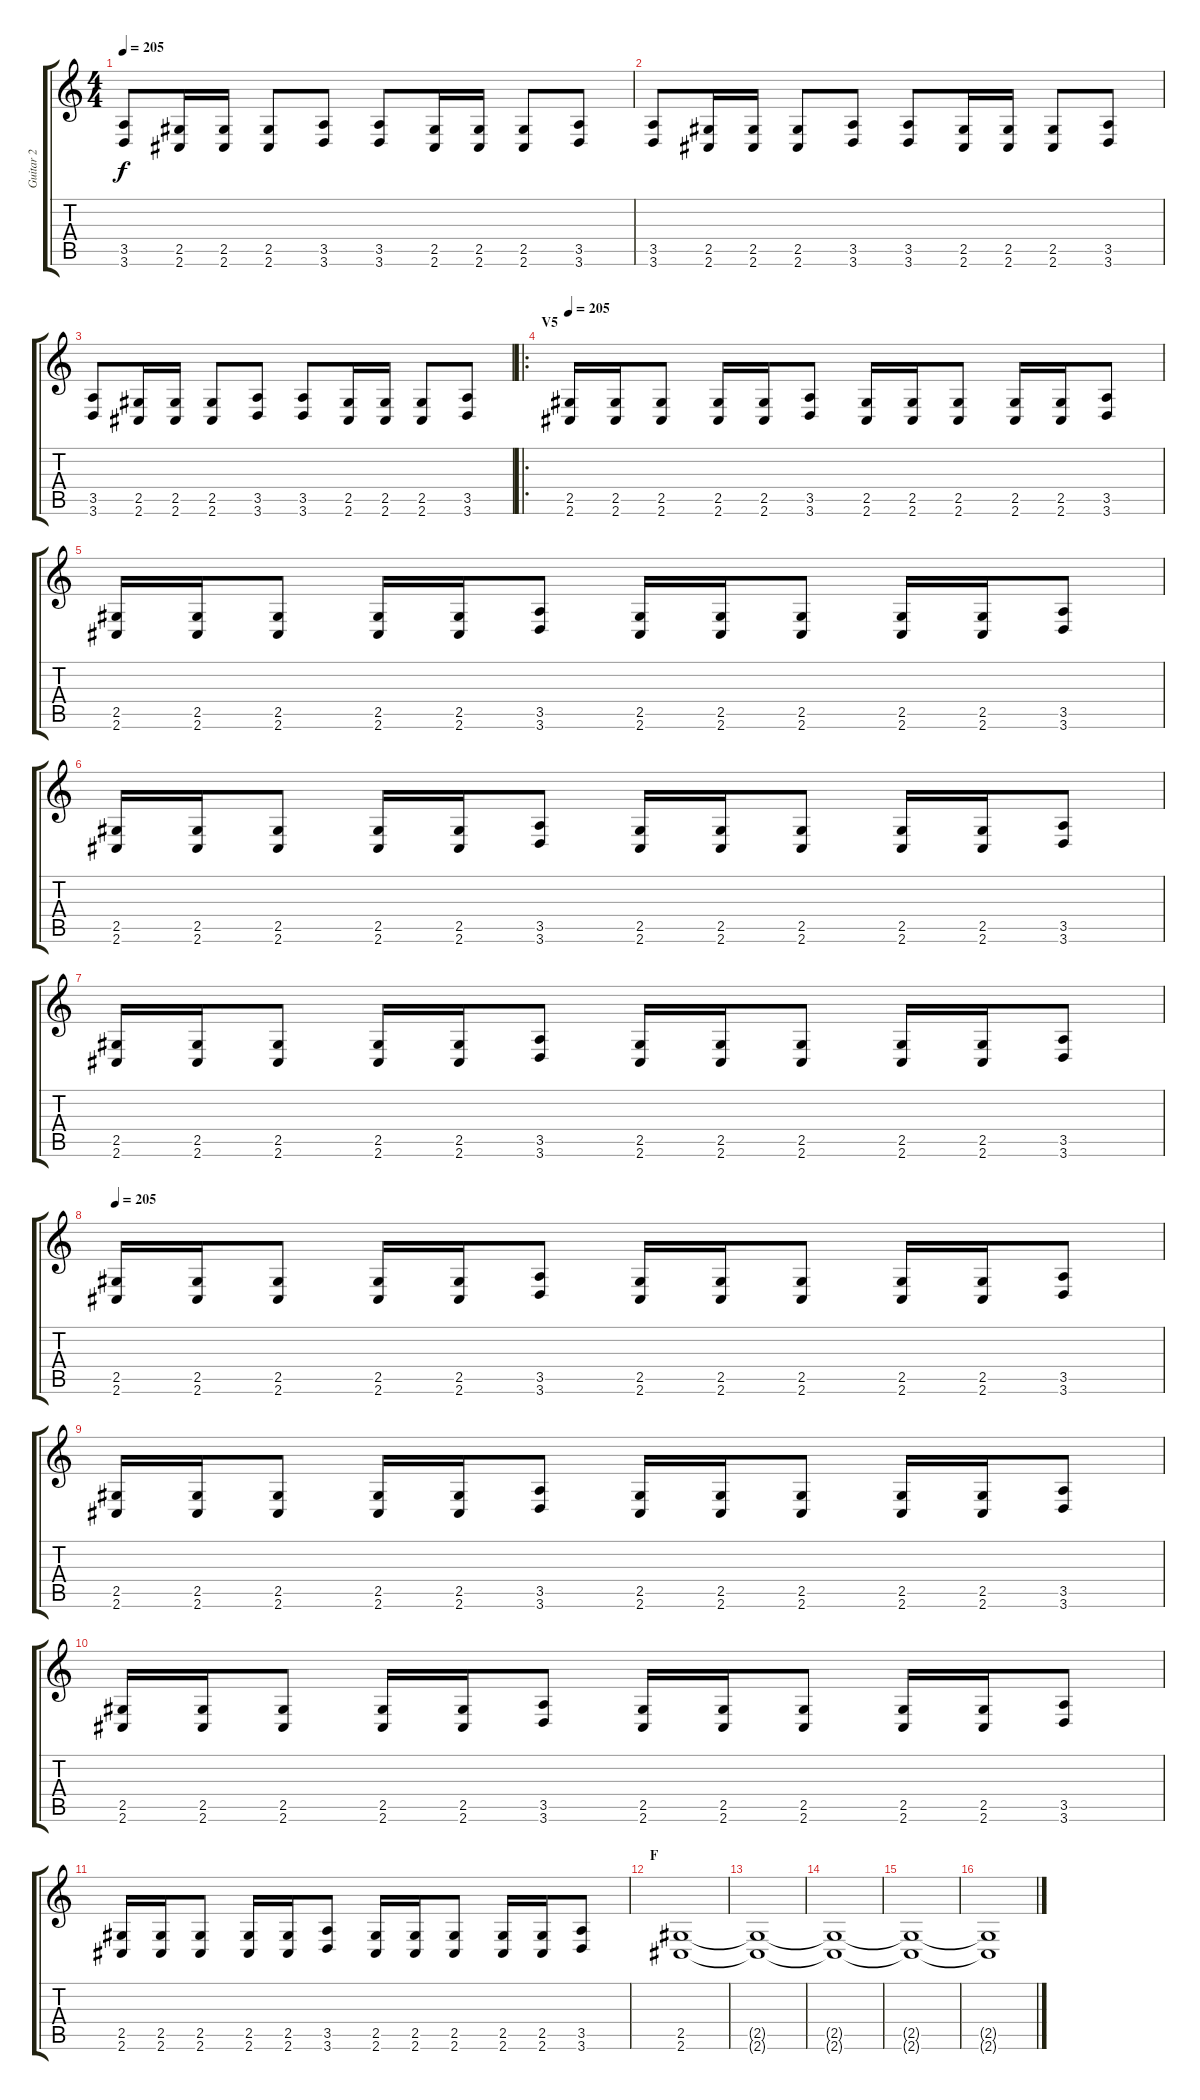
\track ("Guitar 2" "Guitar 2") {instrument overdrivenguitar}
\staff {score tabs}
\tuning (Db4 Ab3 E3 B2 Gb2 B1) {hide}
\ts (4 4)
\tempo 205
\clef g2
\ks c
(3.5 3.6).8{dy f} (2.5 2.6).16 (2.5 2.6).16 (2.5 2.6).8 (3.5 3.6).8 (3.5 3.6).8 (2.5 2.6).16 (2.5 2.6).16 (2.5 2.6).8 (3.5 3.6).8 |
(3.5 3.6).8 (2.5 2.6).16 (2.5 2.6).16 (2.5 2.6).8 (3.5 3.6).8 (3.5 3.6).8 (2.5 2.6).16 (2.5 2.6).16 (2.5 2.6).8 (3.5 3.6).8 |
(3.5 3.6).8 (2.5 2.6).16 (2.5 2.6).16 (2.5 2.6).8 (3.5 3.6).8 (3.5 3.6).8 (2.5 2.6).16 (2.5 2.6).16 (2.5 2.6).8 (3.5 3.6).8 |
\ro
\section ("" "V5")
\tempo 205
(2.5 2.6).16 (2.5 2.6).16 (2.5 2.6).8 (2.5 2.6).16 (2.5 2.6).16 (3.5 3.6).8 (2.5 2.6).16 (2.5 2.6).16 (2.5 2.6).8 (2.5 2.6).16 (2.5 2.6).16 (3.5 3.6).8 |
(2.5 2.6).16 (2.5 2.6).16 (2.5 2.6).8 (2.5 2.6).16 (2.5 2.6).16 (3.5 3.6).8 (2.5 2.6).16 (2.5 2.6).16 (2.5 2.6).8 (2.5 2.6).16 (2.5 2.6).16 (3.5 3.6).8 |
(2.5 2.6).16 (2.5 2.6).16 (2.5 2.6).8 (2.5 2.6).16 (2.5 2.6).16 (3.5 3.6).8 (2.5 2.6).16 (2.5 2.6).16 (2.5 2.6).8 (2.5 2.6).16 (2.5 2.6).16 (3.5 3.6).8 |
(2.5 2.6).16 (2.5 2.6).16 (2.5 2.6).8 (2.5 2.6).16 (2.5 2.6).16 (3.5 3.6).8 (2.5 2.6).16 (2.5 2.6).16 (2.5 2.6).8 (2.5 2.6).16 (2.5 2.6).16 (3.5 3.6).8 |
\tempo 205
(2.5 2.6).16 (2.5 2.6).16 (2.5 2.6).8 (2.5 2.6).16 (2.5 2.6).16 (3.5 3.6).8 (2.5 2.6).16 (2.5 2.6).16 (2.5 2.6).8 (2.5 2.6).16 (2.5 2.6).16 (3.5 3.6).8 |
(2.5 2.6).16 (2.5 2.6).16 (2.5 2.6).8 (2.5 2.6).16 (2.5 2.6).16 (3.5 3.6).8 (2.5 2.6).16 (2.5 2.6).16 (2.5 2.6).8 (2.5 2.6).16 (2.5 2.6).16 (3.5 3.6).8 |
(2.5 2.6).16 (2.5 2.6).16 (2.5 2.6).8 (2.5 2.6).16 (2.5 2.6).16 (3.5 3.6).8 (2.5 2.6).16 (2.5 2.6).16 (2.5 2.6).8 (2.5 2.6).16 (2.5 2.6).16 (3.5 3.6).8 |
(2.5 2.6).16 (2.5 2.6).16 (2.5 2.6).8 (2.5 2.6).16 (2.5 2.6).16 (3.5 3.6).8 (2.5 2.6).16 (2.5 2.6).16 (2.5 2.6).8 (2.5 2.6).16 (2.5 2.6).16 (3.5 3.6).8 |
\section ("" "F")
(2.5 2.6).1 |
(2.5{t} 2.6{t}).1 |
(2.5{t} 2.6{t}).1{volume 0} |
(2.5{t} 2.6{t}).1 |
(2.5{t} 2.6{t}).1
